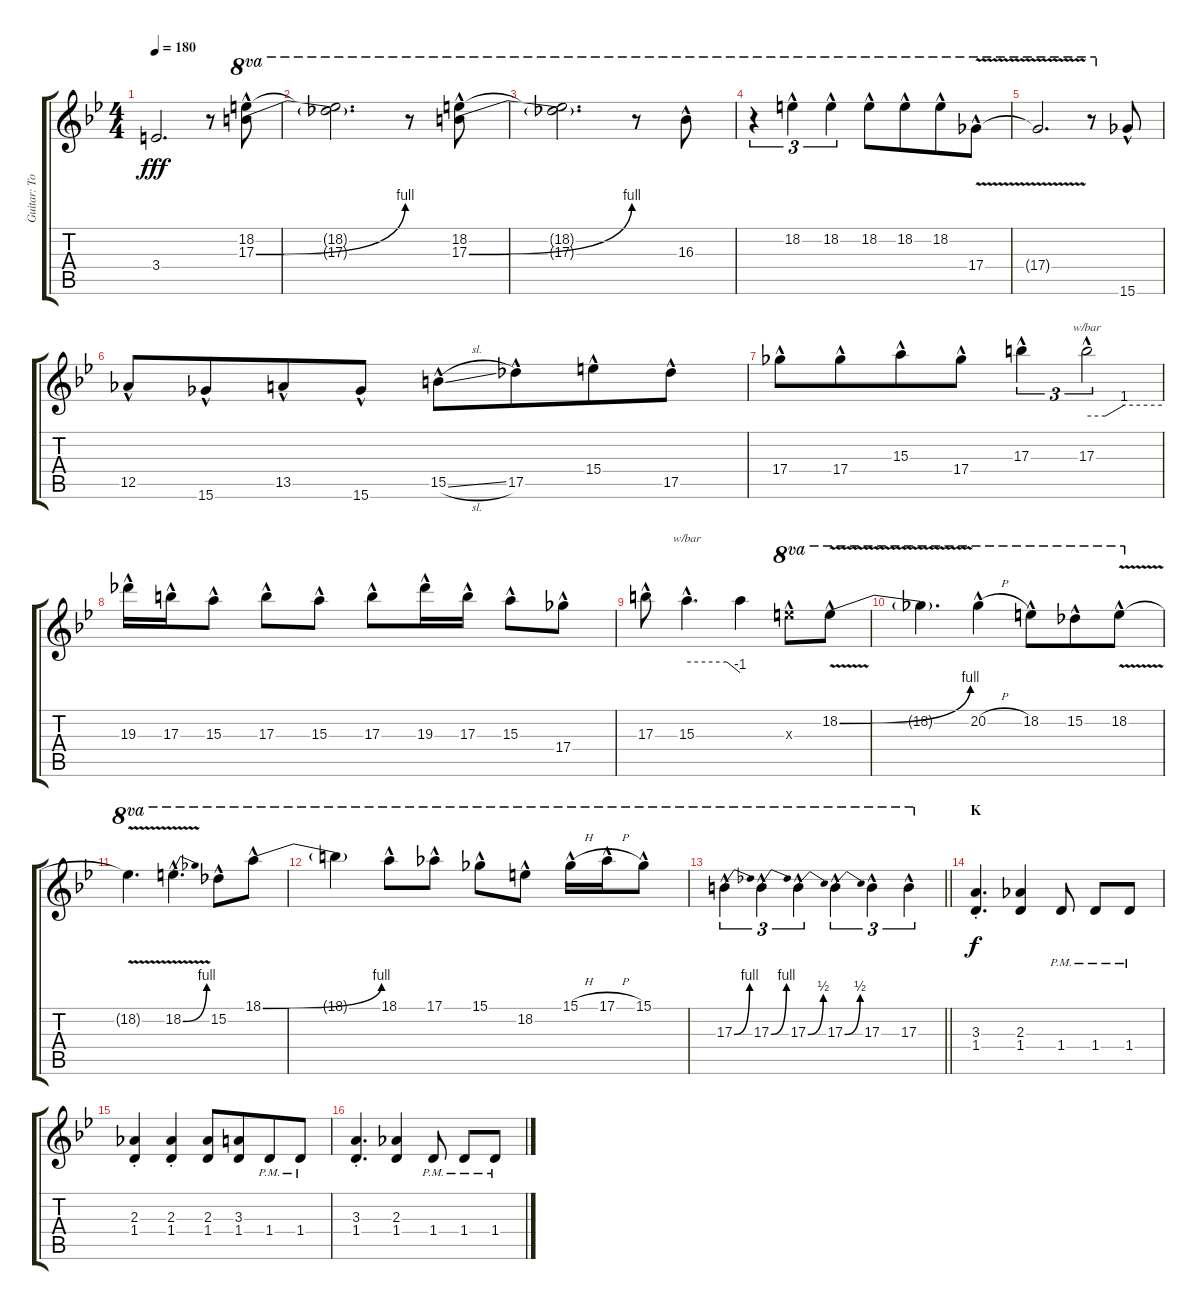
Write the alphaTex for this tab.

\track ("Guitar: Tony" "Guitar: To") {instrument overdrivenguitar}
\staff {score tabs}
\tuning (Eb4 Bb3 Gb3 Db3 Ab2 Eb2) {hide}
\ts (4 4)
\tempo 180
\clef g2
\ks bb
3.4{t}.2{d dy fff} r.8 (18.2{hac} 17.3{be (bend 0 0 60 4) hac}).8{ot 8va} |
(18.2{t} 17.3{t}).2{d ot 8va} r.8{ot 8va} (18.2{hac} 17.3{be (bend 0 0 60 4) hac}).8{ot 8va} |
(18.2{t} 17.3{t}).2{d ot 8va} r.8{ot 8va} 16.3{hac}.8{ot 8va} |
r.4{tu (3 2) ot 8va} 18.2{hac}.4{tu (3 2) ot 8va} 18.2{hac}.4{tu (3 2) ot 8va} 18.2{hac}.8{ot 8va} 18.2{hac}.8{ot 8va beam merge} 18.2{hac}.8{ot 8va} 17.4{v hac}.8{ot 8va} |
17.4{t}.2{d ot 8va} r.8{ot 8va} 15.6{hac}.8 |
12.5{hac}.8 15.6{hac}.8{beam merge} 13.5{hac}.8 15.6{hac}.8 15.5{sl hac}.8 17.5{hac}.8{beam merge} 15.4{hac}.8 17.5{hac}.8 |
17.4{hac}.8 17.4{hac}.8{beam merge} 15.3{hac}.8 17.4{hac}.8 17.3{hac}.4{tu (3 2)} 17.3{hac}.2{tu (3 2) tbe (custom default 0 0 15 0 30 4 60 4)} |
19.3{hac}.16 17.3{hac}.16 15.3{hac}.8 17.3{hac}.8 15.3{hac}.8 17.3{hac}.8 19.3{hac}.16 17.3{hac}.16 15.3{hac}.8 17.4{hac}.8 |
17.3{hac}.8 15.3{hac}.4{d tbe (custom default 0 0 45 0 60 -4)} 15.3{t}.4 22.3{hac x}.8{ot 8va} 18.2{be (bend 0 0 60 4) v hac}.8{ot 8va} |
18.2{t}.4{d ot 8va} 20.2{h hac}.4{ot 8va} 18.2{hac}.8{ot 8va beam merge} 15.2{hac}.8{ot 8va} 18.2{v hac}.8{ot 8va} |
18.2{t}.4{d ot 8va} 18.2{be (bend 0 0 60 4) v hac}.4{d ot 8va} 15.2{hac}.8{ot 8va} 18.1{be (bend 0 0 60 4) hac}.8{ot 8va} |
18.1{t}.4{ot 8va} 18.1{hac}.8{ot 8va} 17.1{hac}.8{ot 8va} 15.1{hac}.8{ot 8va} 18.2{hac}.8{ot 8va} 15.1{h hac}.16{ot 8va} 17.1{h hac}.16{ot 8va} 15.1{hac}.8{ot 8va} |
\barLineRight lightlight
17.3{be (bend 0 0 60 4) hac}.4{tu (3 2) ot 8va} 17.3{be (bend 0 0 60 4) hac}.4{tu (3 2) ot 8va} 17.3{be (bend 0 0 60 2) hac}.4{tu (3 2) ot 8va} 17.3{be (bend 0 0 60 2) hac}.4{tu (3 2) ot 8va} 17.3{hac}.4{tu (3 2) ot 8va} 17.3{hac}.4{tu (3 2) ot 8va} |
\section ("" "K")
(3.3{st} 1.4{st}).4{d dy f} (2.3 1.4).4 1.4{pm}.8 1.4{pm}.8 1.4{pm}.8 |
(2.3{st} 1.4{st}).4 (2.3{st} 1.4{st}).4 (2.3 1.4).8 (3.3 1.4).8{beam merge} 1.4{pm}.8 1.4{pm}.8 |
(3.3{st} 1.4{st}).4{d} (2.3 1.4).4 1.4{pm}.8 1.4{pm}.8 1.4{pm}.8
